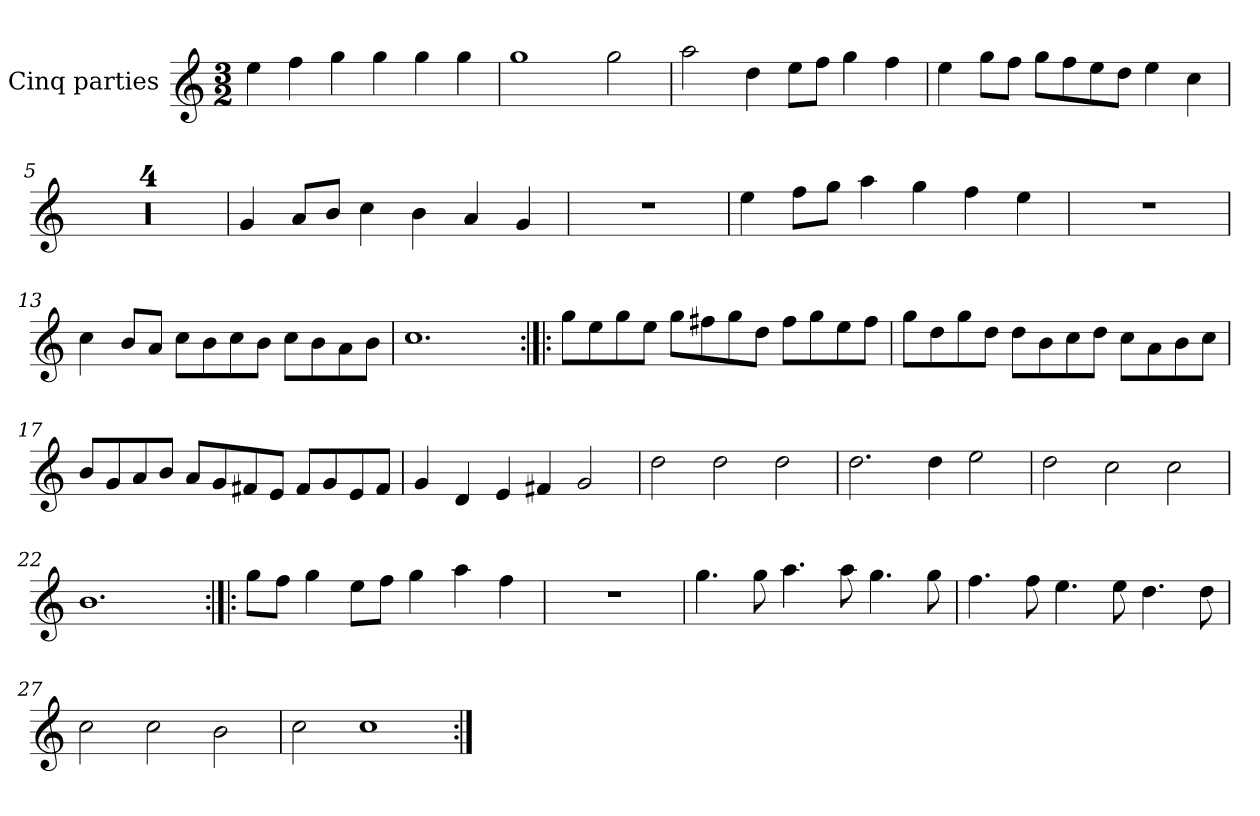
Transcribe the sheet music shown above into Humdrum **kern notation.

**kern
*part1
*staff1
*I"Cinq parties
*clefG2
*k[]
*M3/2
*MM180
=1
4ee\
4ff\
4gg\
4gg\
4gg\
4gg\
=2
1gg
2gg\
=3
2aa\
4dd\
8ee\L
8ff\J
4gg\
4ff\
=4
4ee\
8gg\L
8ff\J
8gg\L
8ff\
8ee\
8dd\J
4ee\
4cc\
=5
1.r
=6
1.r
=7
1.r
=8
1.r
!!LO:LB:g=z
=9
4g/
8a/L
8b/J
4cc\
4b\
4a/
4g/
=10
1.r
=11
4ee\
8ff\L
8gg\J
4aa\
4gg\
4ff\
4ee\
=12
1.r
=13
4cc\
8b/L
8a/J
8cc\L
8b\
8cc\
8b\J
8cc\L
8b\
8a\
8b\J
=14
1.cc
!!LO:LB:g=z
=15:|!|:
8gg\L
8ee\
8gg\
8ee\J
8gg\L
8ff#X\
8gg\
8dd\J
8ff#\L
8gg\
8ee\
8ff#\J
=16
8gg\L
8dd\
8gg\
8dd\J
8dd\L
8b\
8cc\
8dd\J
8cc\L
8a\
8b\
8cc\J
=17
8b/L
8g/
8a/
8b/J
8a/L
8g/
8f#X/
8e/J
8f#/L
8g/
8e/
8f#/J
!!LO:LB:g=z
=18
4g/
4d/
4e/
4f#X/
2g/
=19
2dd\
2dd\
2dd\
=20
2.dd\
4dd\
2ee\
=21
2dd\
2cc\
2cc\
=22
1.b
=23:|!|:
8gg\L
8ff\J
4gg\
8ee\L
8ff\J
4gg\
4aa\
4ff\
=24
1.r
=25
4.gg\
8gg\
4.aa\
8aa\
4.gg\
8gg\
!!LO:LB:g=z
=26
4.ff\
8ff\
4.ee\
8ee\
4.dd\
8dd\
=27
2cc\
2cc\
2b\
=28
2cc\
1cc
=:|!
*-
